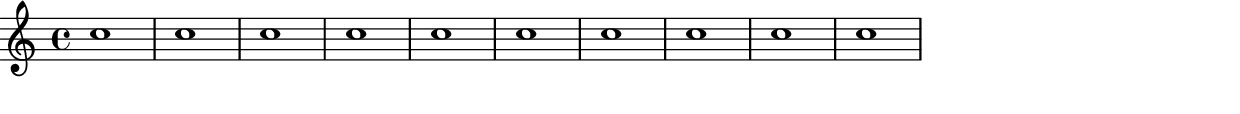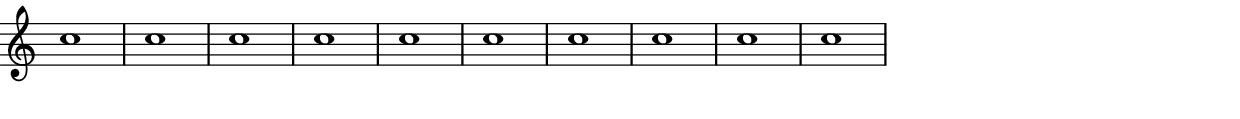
%% Generated by lilypond-book
%% Options: [exampleindent=10.16\mm,indent=0\mm,line-width=160\mm]
\include "lilypond-book-preamble.ly"


% ****************************************************************
% Start cut-&-pastable-section
% ****************************************************************

#(ly:set-option 'eps-box-padding 3.000000)



\paper {
  indent = 0\mm
  line-width = 160\mm
  % offset the left padding, also add 1mm as lilypond creates cropped
  % images with a little space on the right
  line-width = #(- line-width (* mm  3.000000) (* mm 1))
}

\layout {
  
}




% ****************************************************************
% ly snippet:
% ****************************************************************
\sourcefilename "/lilypond-2.23.82/input/regression/spacing-ragged-last.ly"
\sourcefileline 0
\version "2.19.21"

\header {

  texidoc = "If @code{ragged-last} is set, the systems are broken
    similar to paragraph formatting in text: the last line is
    unjustified. "

}

\layout{
  ragged-last = ##t
}

\relative \new Staff { \repeat unfold 20 { c''1 } }




% ****************************************************************
% end ly snippet
% ****************************************************************
